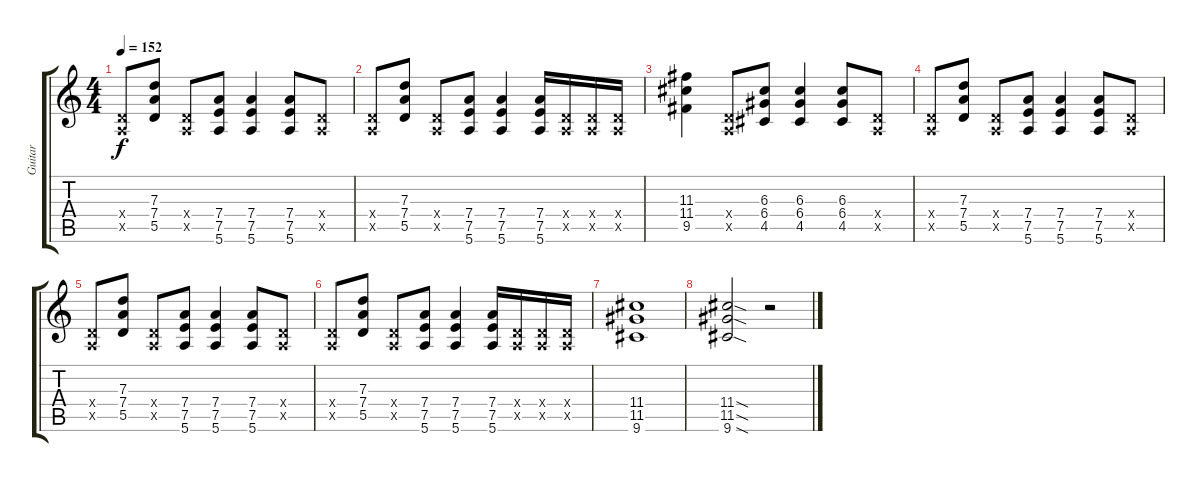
\track ("Guitar" "Guitar") {instrument overdrivenguitar}
\staff {score tabs}
\tuning (E4 B3 G3 D3 A2 E2) {hide}
\ts (4 4)
\tempo 152
\clef g2
\ks c
(0.4{x} 0.5{x}).8{dy f} (7.3 7.4 5.5).8 (0.4{x} 0.5{x}).8 (7.4 7.5 5.6).8 (7.4 7.5 5.6).4 (7.4 7.5 5.6).8 (0.4{x} 0.5{x}).8 |
(0.4{x} 0.5{x}).8 (7.3 7.4 5.5).8 (0.4{x} 0.5{x}).8 (7.4 7.5 5.6).8 (7.4 7.5 5.6).4 (7.4 7.5 5.6).16 (0.4{x} 0.5{x}).16 (0.4{x} 0.5{x}).16 (0.4{x} 0.5{x}).16 |
(11.3 11.4 9.5).4 (0.4{x} 0.5{x}).8 (6.3 6.4 4.5).8 (6.3 6.4 4.5).4 (6.3 6.4 4.5).8 (0.4{x} 0.5{x}).8 |
(0.4{x} 0.5{x}).8 (7.3 7.4 5.5).8 (0.4{x} 0.5{x}).8 (7.4 7.5 5.6).8 (7.4 7.5 5.6).4 (7.4 7.5 5.6).8 (0.4{x} 0.5{x}).8 |
(0.4{x} 0.5{x}).8 (7.3 7.4 5.5).8 (0.4{x} 0.5{x}).8 (7.4 7.5 5.6).8 (7.4 7.5 5.6).4 (7.4 7.5 5.6).8 (0.4{x} 0.5{x}).8 |
(0.4{x} 0.5{x}).8 (7.3 7.4 5.5).8 (0.4{x} 0.5{x}).8 (7.4 7.5 5.6).8 (7.4 7.5 5.6).4 (7.4 7.5 5.6).16 (0.4{x} 0.5{x}).16 (0.4{x} 0.5{x}).16 (0.4{x} 0.5{x}).16 |
(11.4 11.5 9.6).1 |
(11.4{sod} 11.5{sod} 9.6{sod}).2 r.2
